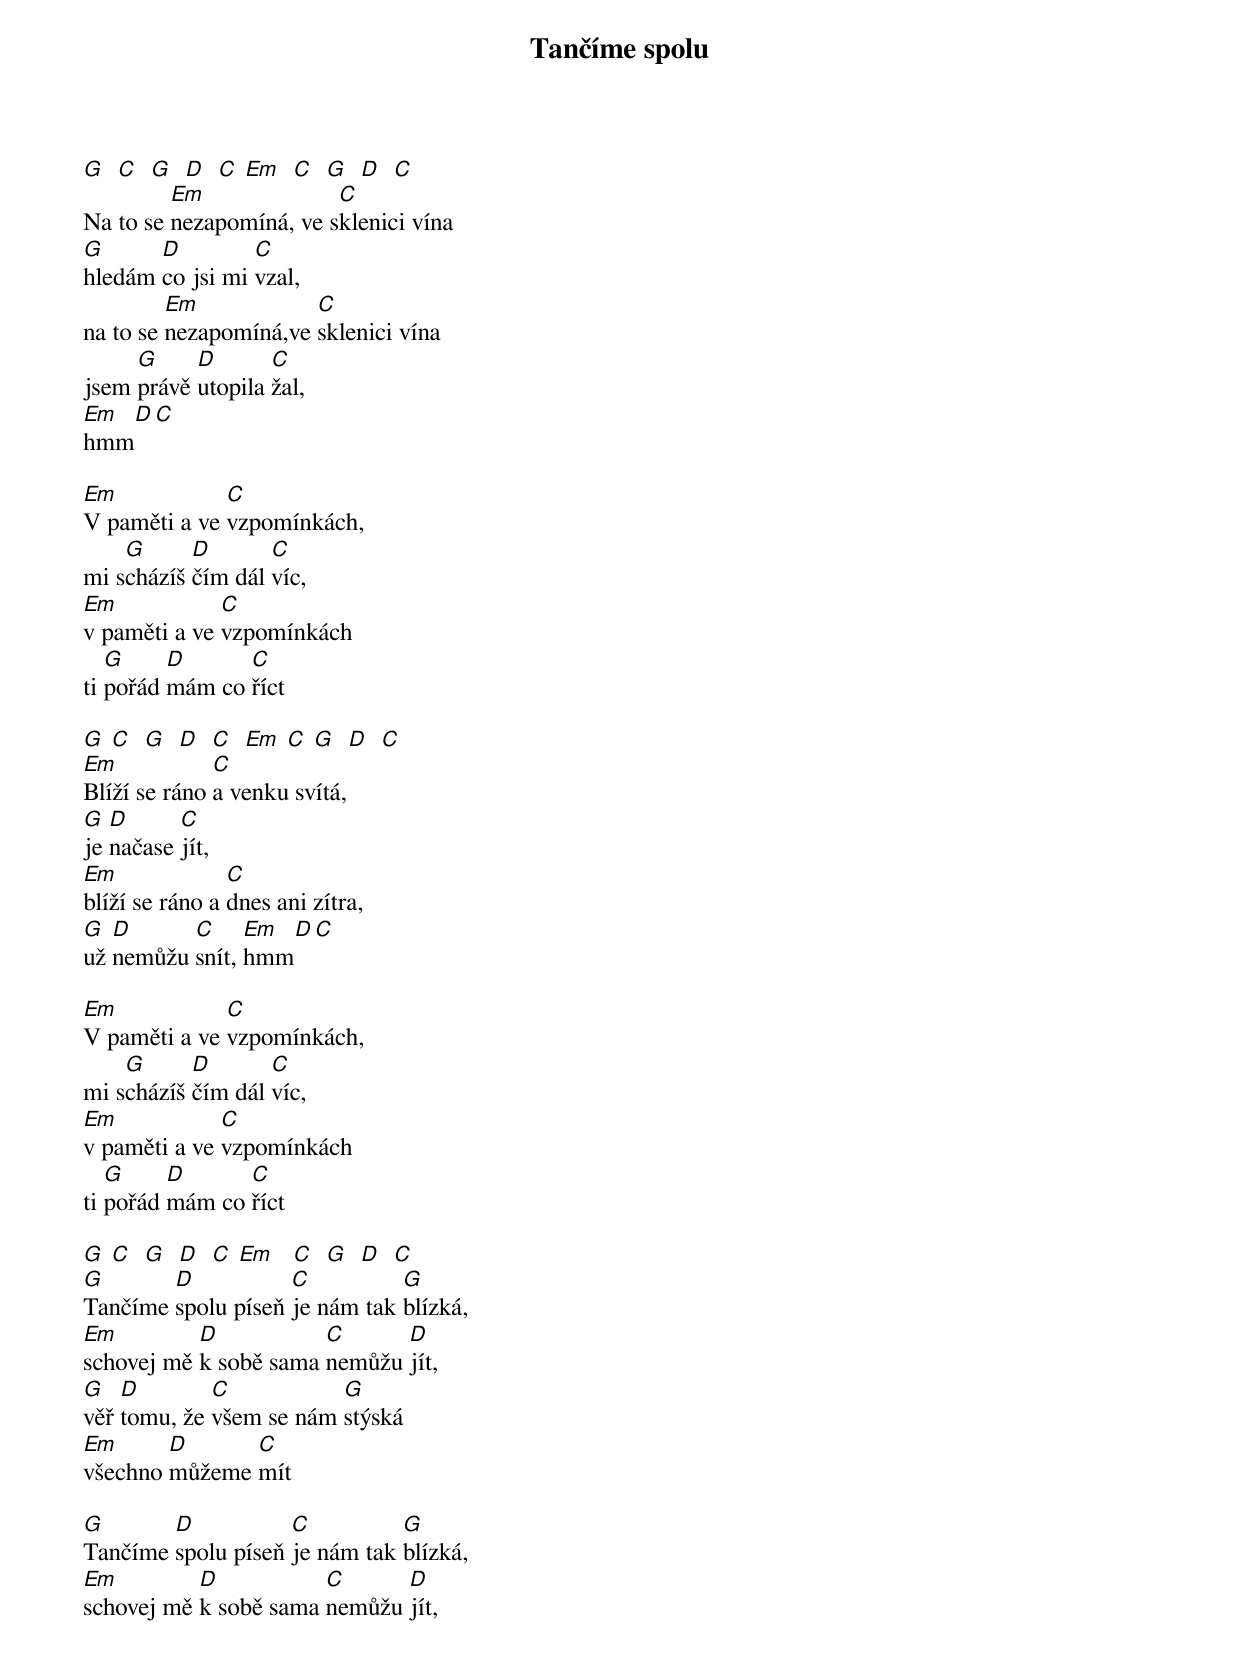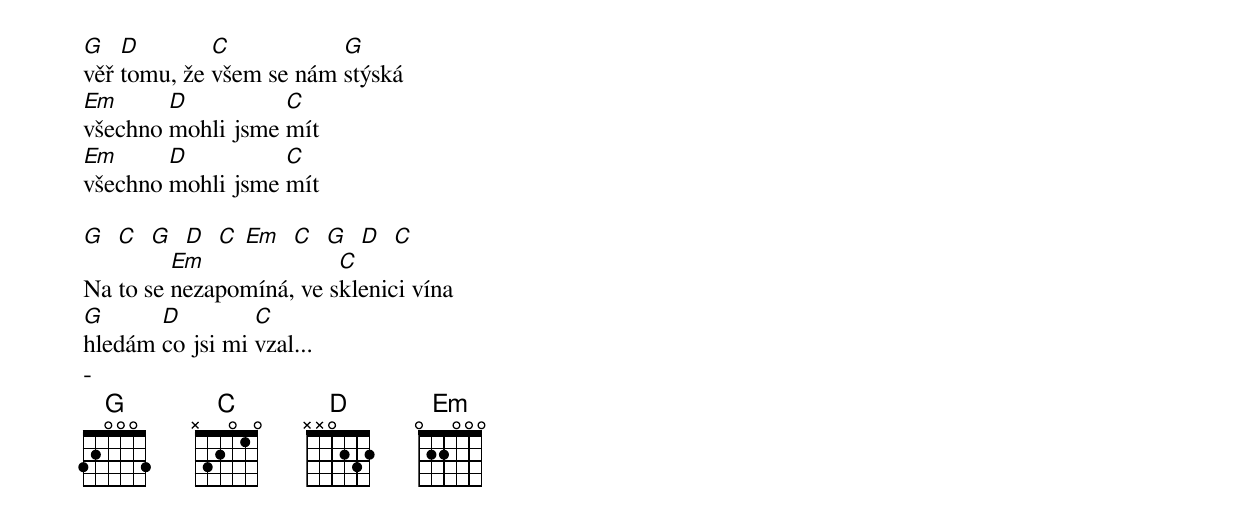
{title: Tančíme spolu}
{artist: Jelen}

[G]  [C]  [G]  [D]  [C] [Em]  [C]  [G]  [D]  [C]
Na to se [Em]nezapomíná, ve s[C]klenici vína
[G]hledám [D]co jsi mi [C]vzal,
na to se [Em]nezapomíná,ve [C]sklenici vína
jsem [G]právě [D]utopila [C]žal,
[Em]hmm[D][C]

[Em]V paměti a ve [C]vzpomínkách,
mi s[G]cházíš [D]čím dál [C]víc,
[Em]v paměti a ve [C]vzpomínkách
ti [G]pořád [D]mám co [C]říct

[G] [C]  [G]  [D]  [C]  [Em] [C] [G]  [D]  [C]
[Em]Blíží se ráno [C]a venku svítá,
[G]je [D]načase [C]jít,
[Em]blíží se ráno a [C]dnes ani zítra,
[G]už [D]nemůžu [C]snít, [Em]hmm[D][C]

[Em]V paměti a ve [C]vzpomínkách,
mi s[G]cházíš [D]čím dál [C]víc,
[Em]v paměti a ve [C]vzpomínkách
ti [G]pořád [D]mám co [C]říct

[G] [C]  [G]  [D]  [C] [Em]   [C]  [G]  [D]  [C]
[G]Tančíme [D]spolu píseň [C]je nám tak [G]blízká,
[Em]schovej mě [D]k sobě sama [C]nemůžu [D]jít,
[G]věř [D]tomu, že [C]všem se nám [G]stýská
[Em]všechno [D]můžeme [C]mít

[G]Tančíme [D]spolu píseň [C]je nám tak [G]blízká,
[Em]schovej mě [D]k sobě sama [C]nemůžu [D]jít,
[G]věř [D]tomu, že [C]všem se nám [G]stýská
[Em]všechno [D]mohli jsme [C]mít
[Em]všechno [D]mohli jsme [C]mít

[G]  [C]  [G]  [D]  [C] [Em]  [C]  [G]  [D]  [C]
Na to se [Em]nezapomíná, ve s[C]klenici vína
[G]hledám [D]co jsi mi [C]vzal...
-
